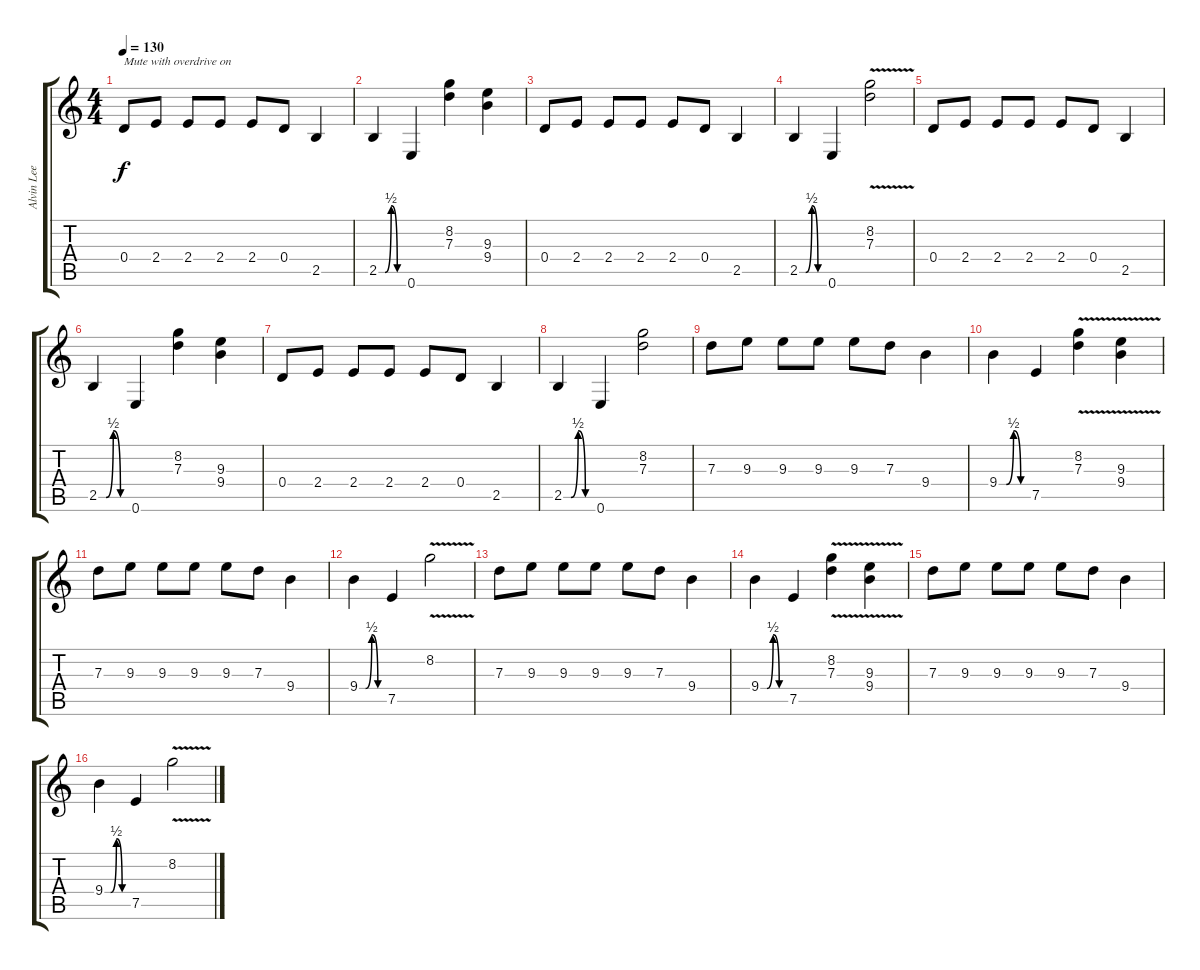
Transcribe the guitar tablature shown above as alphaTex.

\track ("Alvin Lee" "Alvin Lee") {instrument electricguitarmuted}
\staff {score tabs}
\tuning (E4 B3 G3 D3 A2 E2) {hide}
\ts (4 4)
\tempo 130
\clef g2
\ks c
0.4.8{txt "Mute with overdrive on" dy f instrument electricguitarmuted} 2.4.8 2.4.8 2.4.8 2.4.8 0.4.8 2.5.4 |
2.5{be (custom 0 0 15 0 30 2 45 0 60 0)}.4 0.6.4 (8.2 7.3).4{instrument overdrivenguitar} (9.3 9.4).4{instrument overdrivenguitar} |
0.4.8{instrument electricguitarmuted} 2.4.8 2.4.8 2.4.8 2.4.8 0.4.8 2.5.4 |
2.5{be (custom 0 0 15 0 30 2 45 0 60 0)}.4 0.6.4 (8.2{v} 7.3{v}).2{instrument overdrivenguitar} |
0.4.8{instrument electricguitarmuted} 2.4.8 2.4.8 2.4.8 2.4.8 0.4.8 2.5.4 |
2.5{be (custom 0 0 15 0 30 2 45 0 60 0)}.4 0.6.4 (8.2 7.3).4{instrument overdrivenguitar} (9.3 9.4).4 |
0.4.8{instrument electricguitarmuted} 2.4.8 2.4.8 2.4.8 2.4.8 0.4.8 2.5.4 |
2.5{be (custom 0 0 15 0 30 2 45 0 60 0)}.4 0.6.4 (8.2 7.3).2{instrument overdrivenguitar} |
7.3.8{instrument electricguitarmuted} 9.3.8 9.3.8 9.3.8 9.3.8 7.3.8 9.4.4 |
9.4{be (custom 0 0 15 0 30 2 45 0 60 0)}.4 7.5.4 (8.2{v} 7.3{v}).4{instrument overdrivenguitar} (9.3{v} 9.4{v}).4{instrument overdrivenguitar} |
7.3.8{instrument electricguitarmuted} 9.3.8 9.3.8 9.3.8 9.3.8 7.3.8 9.4.4 |
9.4{be (custom 0 0 15 0 30 2 45 0 60 0)}.4 7.5.4 8.2{v}.2{instrument overdrivenguitar} |
7.3.8{instrument electricguitarmuted} 9.3.8 9.3.8 9.3.8 9.3.8 7.3.8 9.4.4 |
9.4{be (custom 0 0 15 0 30 2 45 0 60 0)}.4 7.5.4 (8.2{v} 7.3{v}).4{instrument overdrivenguitar} (9.3{v} 9.4{v}).4{instrument overdrivenguitar} |
7.3.8{instrument electricguitarmuted} 9.3.8 9.3.8 9.3.8 9.3.8 7.3.8 9.4.4 |
9.4{be (custom 0 0 15 0 30 2 45 0 60 0)}.4 7.5.4 8.2{v}.2{instrument overdrivenguitar}
